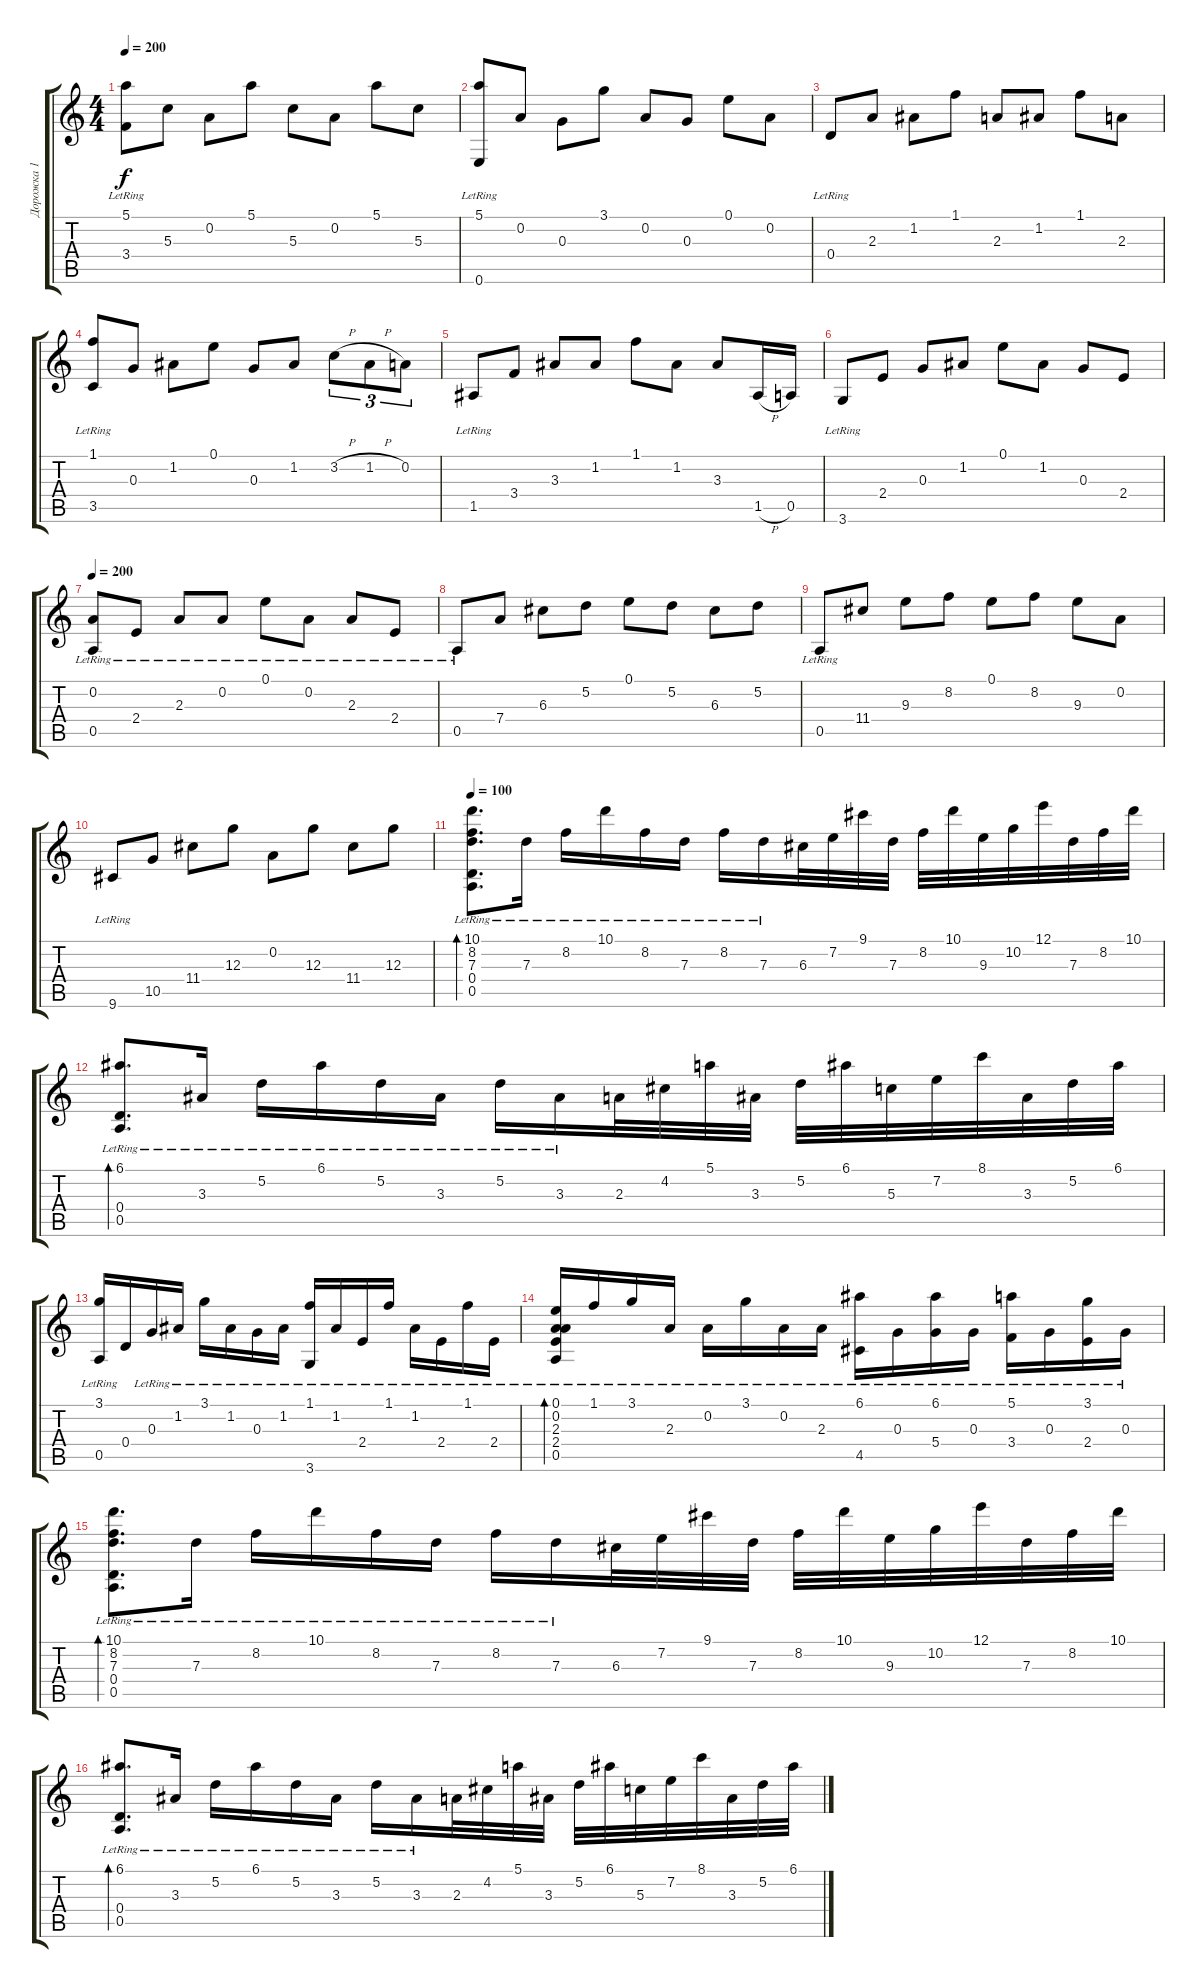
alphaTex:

\track ("Дорожка 1" "Дорожка 1") {instrument acousticguitarnylon}
\staff {score tabs}
\tuning (E4 A3 G3 D3 A2 E2) {hide}
\ts (4 4)
\tempo 200
\clef g2
\ks c
(5.1 3.4{lr}).8{dy f} 5.3.8 0.2.8 5.1.8 5.3.8 0.2.8 5.1.8 5.3.8 |
(5.1 0.6{lr}).8 0.2.8 0.3.8 3.1.8 0.2.8 0.3.8 0.1.8 0.2.8 |
0.4{lr}.8 2.3.8 1.2.8 1.1.8 2.3.8 1.2.8 1.1.8 2.3.8 |
(1.1 3.5{lr}).8 0.3.8 1.2.8 0.1.8 0.3.8 1.2.8 3.2{h}.8{tu (3 2)} 1.2{h}.8{tu (3 2)} 0.2.8{tu (3 2)} |
1.5{lr}.8 3.4.8 3.3.8 1.2.8 1.1.8 1.2.8 3.3.8 1.5{h}.16 0.5.16 |
3.6{lr}.8 2.4.8 0.3.8 1.2.8 0.1.8 1.2.8 0.3.8 2.4.8 |
\tempo 200
(0.2 0.5{lr}).8 2.4{lr}.8 2.3{lr}.8 0.2{lr}.8 0.1{lr}.8 0.2{lr}.8 2.3{lr}.8 2.4{lr}.8 |
0.5{lr}.8 7.4.8 6.3.8 5.2.8 0.1.8 5.2.8 6.3.8 5.2.8 |
0.5{lr}.8 11.4.8 9.3.8 8.2.8 0.1.8 8.2.8 9.3.8 0.2.8 |
9.6{lr}.8 10.5.8 11.4.8 12.3.8 0.2.8 12.3.8 11.4.8 12.3.8 |
\tempo 100
(10.1{lr} 8.2 7.3 0.4{lr} 0.5{lr}).8{d bd 480} 7.3{lr}.16 8.2{lr}.16 10.1{lr}.16 8.2{lr}.16 7.3{lr}.16 8.2{lr}.16 7.3{lr}.16 6.3.32 7.2.32 9.1.32 7.3.32 8.2.32 10.1.32 9.3.32 10.2.32 12.1.32 7.3.32 8.2.32 10.1.32 |
(6.1 0.4{lr} 0.5{lr}).8{d bd 480} 3.3{lr}.16 5.2{lr}.16 6.1{lr}.16 5.2{lr}.16 3.3{lr}.16 5.2{lr}.16 3.3{lr}.16 2.3.32 4.2.32 5.1.32 3.3.32 5.2.32 6.1.32 5.3.32 7.2.32 8.1.32 3.3.32 5.2.32 6.1.32 |
(3.1{lr} 0.5{lr}).16 0.4.16 0.3{lr}.16 1.2{lr}.16 3.1{lr}.16 1.2{lr}.16 0.3{lr}.16 1.2{lr}.16 (1.1{lr} 3.6{lr}).16 1.2{lr}.16 2.4{lr}.16 1.1{lr}.16 1.2{lr}.16 2.4{lr}.16 1.1{lr}.16 2.4{lr}.16 |
(0.1{lr} 0.2{lr} 2.3{lr} 2.4{lr} 0.5{lr}).16{bd 480} 1.1{lr}.16 3.1{lr}.16 2.3{lr}.16 0.2{lr}.16 3.1{lr}.16 0.2{lr}.16 2.3{lr}.16 (6.1{lr} 4.5{lr}).16 0.3{lr}.16 (6.1{lr} 5.4).16 0.3{lr}.16 (5.1{lr} 3.4).16 0.3{lr}.16 (3.1{lr} 2.4).16 0.3{lr}.16 |
(10.1{lr} 8.2 7.3 0.4{lr} 0.5{lr}).8{d bd 480} 7.3{lr}.16 8.2{lr}.16 10.1{lr}.16 8.2{lr}.16 7.3{lr}.16 8.2{lr}.16 7.3{lr}.16 6.3.32 7.2.32 9.1.32 7.3.32 8.2.32 10.1.32 9.3.32 10.2.32 12.1.32 7.3.32 8.2.32 10.1.32 |
(6.1 0.4{lr} 0.5{lr}).8{d bd 480} 3.3{lr}.16 5.2{lr}.16 6.1{lr}.16 5.2{lr}.16 3.3{lr}.16 5.2{lr}.16 3.3{lr}.16 2.3.32 4.2.32 5.1.32 3.3.32 5.2.32 6.1.32 5.3.32 7.2.32 8.1.32 3.3.32 5.2.32 6.1.32
